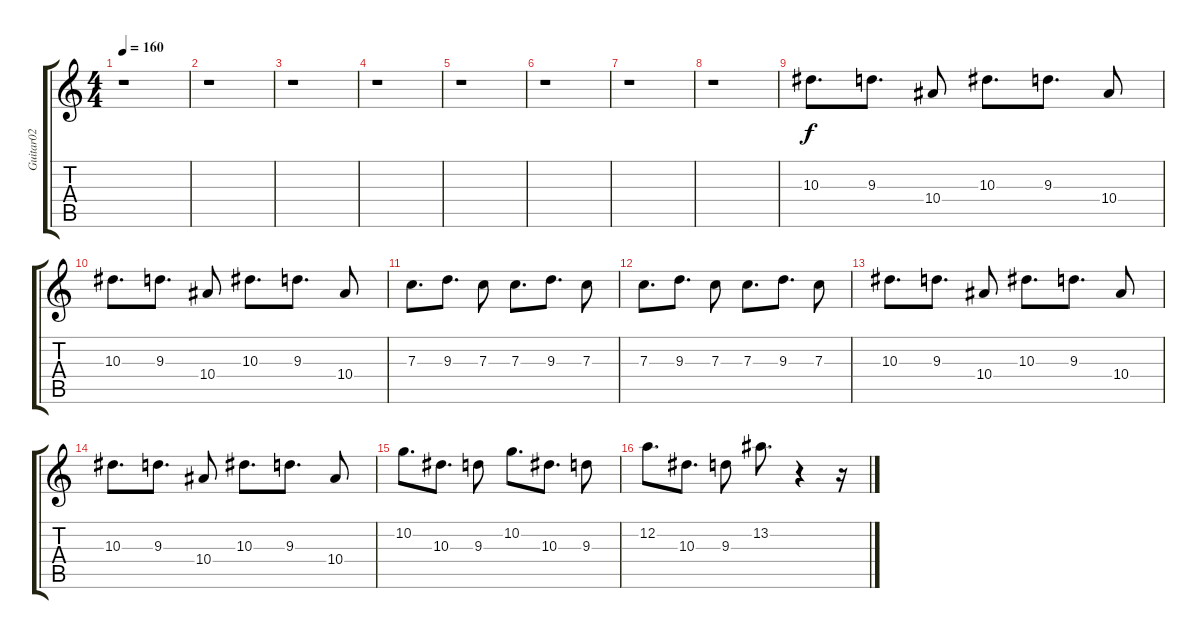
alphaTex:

\track ("Guitar02" "Guitar02") {instrument overdrivenguitar}
\staff {score tabs}
\tuning (D4 A3 F3 C3 G2 C2) {hide}
\ts (4 4)
\tempo 160
\clef g2
\ks c
r.1{dy f} |
r.1 |
r.1 |
r.1 |
r.1 |
r.1 |
r.1 |
r.1 |
10.3.8{d instrument overdrivenguitar} 9.3.8{d} 10.4.8 10.3.8{d} 9.3.8{d} 10.4.8 |
10.3.8{d} 9.3.8{d} 10.4.8 10.3.8{d} 9.3.8{d} 10.4.8 |
7.3.8{d} 9.3.8{d} 7.3.8 7.3.8{d} 9.3.8{d} 7.3.8 |
7.3.8{d} 9.3.8{d} 7.3.8 7.3.8{d} 9.3.8{d} 7.3.8 |
10.3.8{d} 9.3.8{d} 10.4.8 10.3.8{d} 9.3.8{d} 10.4.8 |
10.3.8{d} 9.3.8{d} 10.4.8 10.3.8{d} 9.3.8{d} 10.4.8 |
10.2.8{d} 10.3.8{d} 9.3.8 10.2.8{d} 10.3.8{d} 9.3.8 |
12.2.8{d} 10.3.8{d} 9.3.8 13.2.8{d} r.4 r.16
